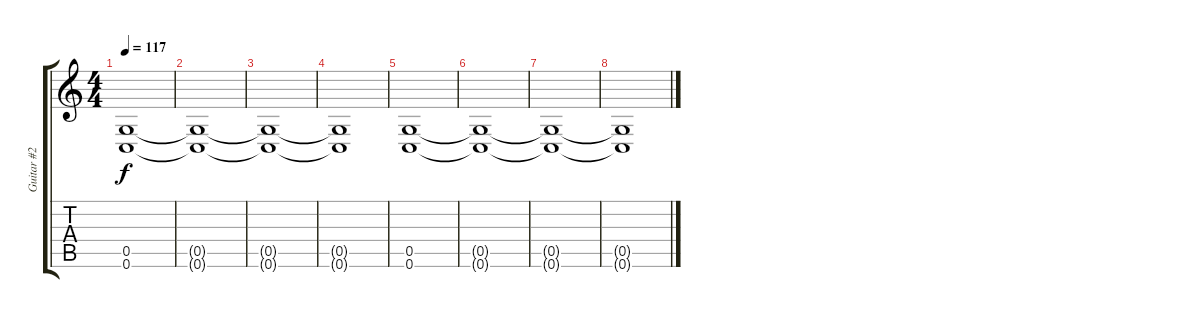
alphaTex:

\track ("Guitar #2" "Guitar #2") {instrument distortionguitar}
\staff {score tabs}
\tuning (D4 A3 F3 C3 G2 C2) {hide}
\ts (4 4)
\tempo 117
\clef g2
\ks c
(0.5 0.6).1{dy f} |
(0.5{t} 0.6{t}).1 |
(0.5{t} 0.6{t}).1 |
(0.5{t} 0.6{t}).1 |
(0.5 0.6).1 |
(0.5{t} 0.6{t}).1 |
(0.5{t} 0.6{t}).1 |
(0.5{t} 0.6{t}).1
